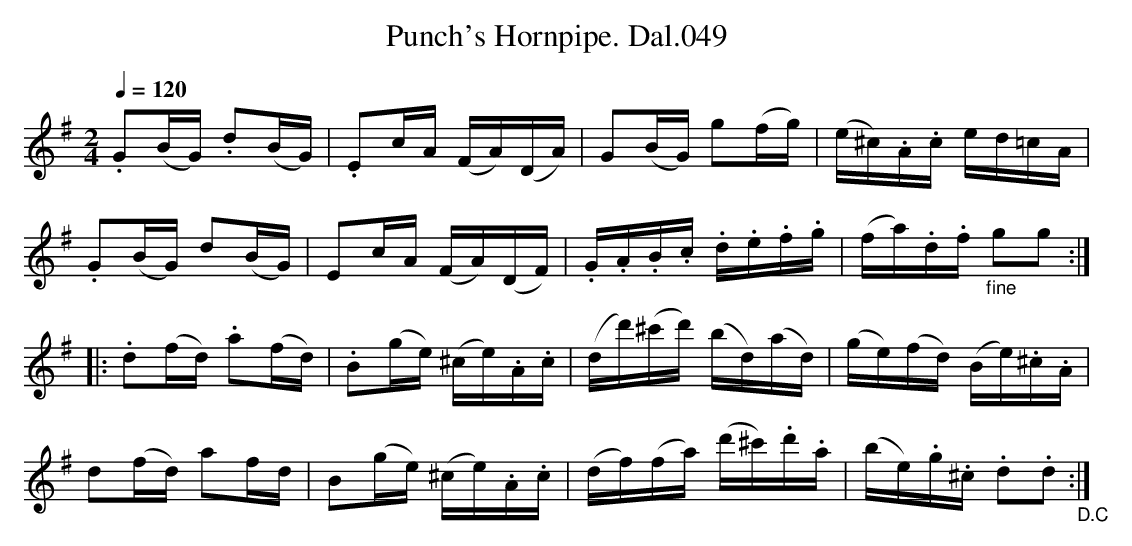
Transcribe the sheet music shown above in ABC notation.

X:1
T:Punch's Hornpipe. Dal.049
M:2/4
Q:1/4=120
L:1/8
K:G
.G(B/G/) .d(B/G/) | .Ec/A/ (F/A/)(D/A/) | G(B/G/) g(f/g/) | (e/^c/).A/.c/ e/d/=c/A/ |
.G(B/G/) d(B/G/) | Ec/A/ (F/A/)(D/F/) | .G/.A/.B/.c/ .d/.e/.f/.g/ | (f/a/).d/.f/ "_fine"gg :|
|: .d(f/d/) .a(f/d/) | .B(g/e/) (^c/e/).A/.c/ | (d/d'/)(^c'/d'/) (b/d/)(a/d/) | (g/e/)(f/d/) (B/e/).^c/.A/ |
d(f/d/) af/d/ | B(g/e/) (^c/e/).A/.c/ | (d/f/)(f/a/) (d'/^c'/).d'/.a/ | (b/e/).g/.^c/ .d.d "_D.C" :|
